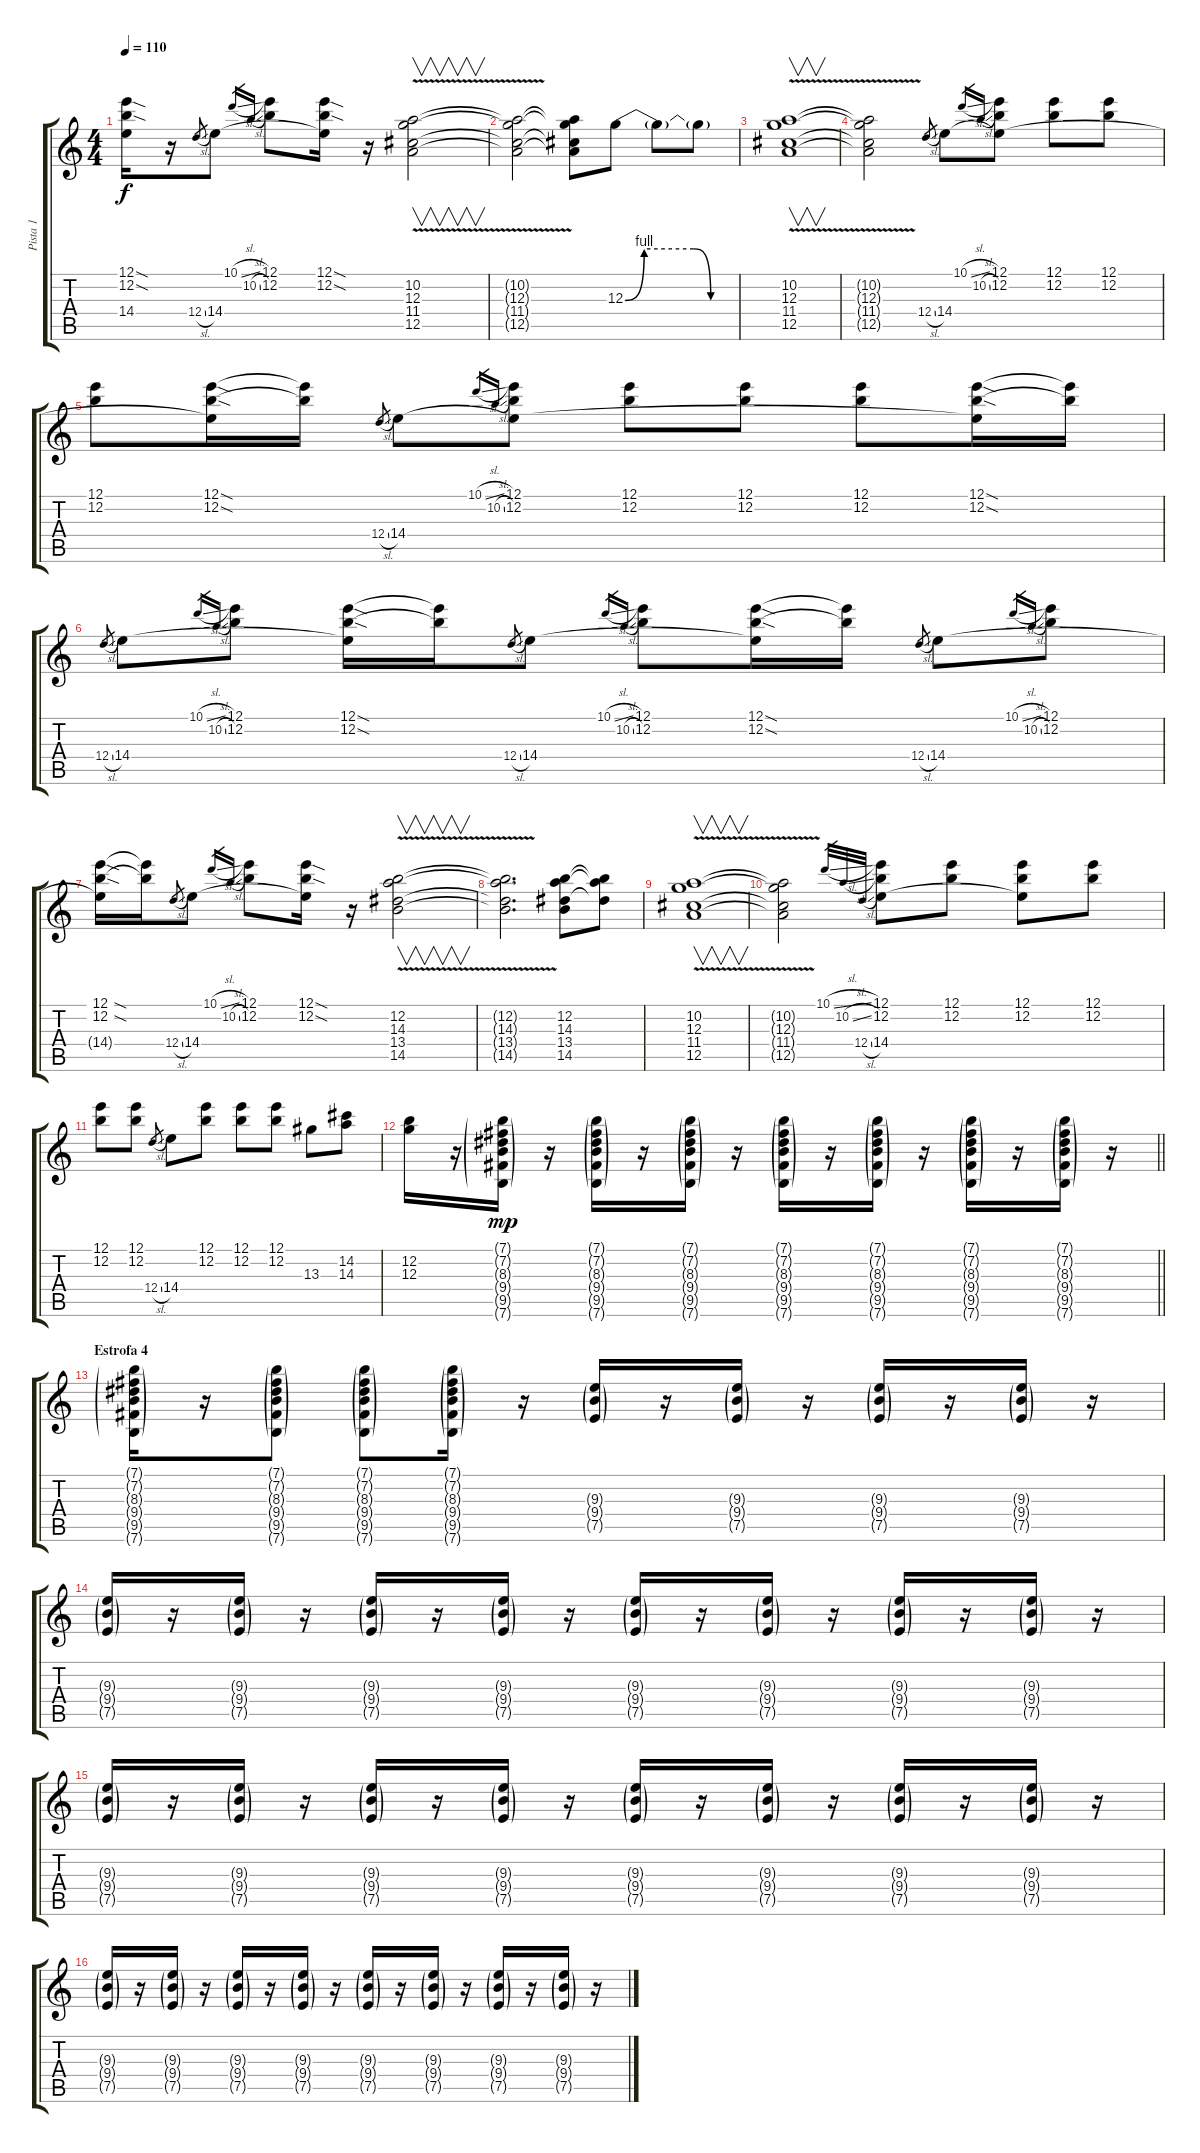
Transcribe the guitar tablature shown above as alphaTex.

\track ("Pista 1" "Pista 1") {instrument overdrivenguitar}
\staff {score tabs}
\tuning (E4 B3 G3 D3 A2 E2) {hide}
\ts (4 4)
\tempo 110
\clef g2
\ks c
(12.1{sod} 12.2{sod} 14.4{t}).16{dy f} r.16 12.4{sl}.8{gr} 14.4.8 10.1{sl}.16{gr} 10.2{sl}.16{gr} (12.1 12.2).8 (12.1{sod} 12.2{sod} 14.4{t}).16 r.16 (10.2 12.3{v} 11.4{v} 12.5{v}).2{v} |
(10.2{t} 12.3{t} 11.4{t} 12.5{t}).2 (10.2{t} 12.3{t} 11.4{t} 12.5{t}).8 12.3{be (custom 0 0 10 4 36 4 45 0 60 0)}.8 12.3{t}.8 12.3{t}.8 |
(10.2 12.3{v} 11.4{v} 12.5{v}).1{v} |
(10.2{t} 12.3{t} 11.4{t} 12.5{t}).2 12.4{sl}.8{gr} 14.4.8 10.1{sl}.16{gr} 10.2{sl}.16{gr} (12.1 12.2 14.4{t}).8 (12.1 12.2).8 (12.1 12.2).8 |
(12.1 12.2).8 (12.1{sod} 12.2{sod} 14.4{t}).16 (12.1{t} 12.2{t}).16 12.4{sl}.8{gr} 14.4.8 10.1{sl}.16{gr} 10.2{sl}.16{gr} (12.1 12.2 14.4{t}).8 (12.1 12.2).8 (12.1 12.2).8 (12.1 12.2).8 (12.1{sod} 12.2{sod} 14.4{t}).16 (12.1{t} 12.2{t}).16 |
12.4{sl}.8{gr} 14.4.8 10.1{sl}.16{gr} 10.2{sl}.16{gr} (12.1 12.2).8 (12.1{sod} 12.2{sod} 14.4{t}).16 (12.1{t} 12.2{t}).16 12.4{sl}.8{gr} 14.4.8 10.1{sl}.16{gr} 10.2{sl}.16{gr} (12.1 12.2).8 (12.1{sod} 12.2{sod} 14.4{t}).16 (12.1{t} 12.2{t}).16 12.4{sl}.8{gr} 14.4.8 10.1{sl}.16{gr} 10.2{sl}.16{gr} (12.1 12.2).8 |
(12.1{sod} 12.2{sod} 14.4{t}).16 (12.1{t} 12.2{t}).16 12.4{sl}.8{gr} 14.4.8 10.1{sl}.16{gr} 10.2{sl}.16{gr} (12.1 12.2).8 (12.1{sod} 12.2{sod} 14.4{t}).16 r.16 (12.2 14.3{v} 13.4{v} 14.5{v}).2{v} |
(12.2{t} 14.3{t} 13.4{t} 14.5{t}).2{d} (12.2 14.3 13.4 14.5).8 (12.2{t} 14.3{t} 13.4{t}).8 |
(10.2 12.3 11.4{v} 12.5{v}).1{v} |
(10.2{t} 12.3{t} 11.4{t} 12.5{t}).2 10.1{sl}.32{gr} 10.2{sl}.32{gr} 12.4{sl}.32{gr} (12.1 12.2 14.4).8 (12.1 12.2).8 (12.1 12.2 14.4{t}).8 (12.1 12.2).8 |
(12.1 12.2).8 (12.1 12.2).8 12.4{sl}.8{gr} 14.4.8 (12.1 12.2).8 (12.1 12.2).8 (12.1 12.2).8 13.3.8 (14.2 14.3).8 |
\barLineRight lightlight
(12.2 12.3).16 r.16 (7.1{g} 7.2{g} 8.3{g} 9.4{g} 9.5{g} 7.6{g}).16{dy mp} r.16 (7.1{g} 7.2{g} 8.3{g} 9.4{g} 9.5{g} 7.6{g}).16 r.16 (7.1{g} 7.2{g} 8.3{g} 9.4{g} 9.5{g} 7.6{g}).16 r.16 (7.1{g} 7.2{g} 8.3{g} 9.4{g} 9.5{g} 7.6{g}).16 r.16 (7.1{g} 7.2{g} 8.3{g} 9.4{g} 9.5{g} 7.6{g}).16 r.16 (7.1{g} 7.2{g} 8.3{g} 9.4{g} 9.5{g} 7.6{g}).16 r.16 (7.1{g} 7.2{g} 8.3{g} 9.4{g} 9.5{g} 7.6{g}).16 r.16 |
\section ("" "Estrofa 4")
(7.1{g} 7.2{g} 8.3{g} 9.4{g} 9.5{g} 7.6{g}).16 r.16 (7.1{g} 7.2{g} 8.3{g} 9.4{g} 9.5{g} 7.6{g}).8 (7.1{g} 7.2{g} 8.3{g} 9.4{g} 9.5{g} 7.6{g}).8 (7.1{g} 7.2{g} 8.3{g} 9.4{g} 9.5{g} 7.6{g}).16 r.16 (9.3{g} 9.4{g} 7.5{g}).16{volume 4} r.16 (9.3{g} 9.4{g} 7.5{g}).16 r.16 (9.3{g} 9.4{g} 7.5{g}).16 r.16 (9.3{g} 9.4{g} 7.5{g}).16 r.16 |
(9.3{g} 9.4{g} 7.5{g}).16 r.16 (9.3{g} 9.4{g} 7.5{g}).16 r.16 (9.3{g} 9.4{g} 7.5{g}).16 r.16 (9.3{g} 9.4{g} 7.5{g}).16 r.16 (9.3{g} 9.4{g} 7.5{g}).16 r.16 (9.3{g} 9.4{g} 7.5{g}).16 r.16 (9.3{g} 9.4{g} 7.5{g}).16 r.16 (9.3{g} 9.4{g} 7.5{g}).16 r.16 |
(9.3{g} 9.4{g} 7.5{g}).16 r.16 (9.3{g} 9.4{g} 7.5{g}).16 r.16 (9.3{g} 9.4{g} 7.5{g}).16 r.16 (9.3{g} 9.4{g} 7.5{g}).16 r.16 (9.3{g} 9.4{g} 7.5{g}).16 r.16 (9.3{g} 9.4{g} 7.5{g}).16 r.16 (9.3{g} 9.4{g} 7.5{g}).16 r.16 (9.3{g} 9.4{g} 7.5{g}).16 r.16 |
(9.3{g} 9.4{g} 7.5{g}).16 r.16 (9.3{g} 9.4{g} 7.5{g}).16 r.16 (9.3{g} 9.4{g} 7.5{g}).16 r.16 (9.3{g} 9.4{g} 7.5{g}).16 r.16 (9.3{g} 9.4{g} 7.5{g}).16 r.16 (9.3{g} 9.4{g} 7.5{g}).16 r.16 (9.3{g} 9.4{g} 7.5{g}).16 r.16 (9.3{g} 9.4{g} 7.5{g}).16 r.16
